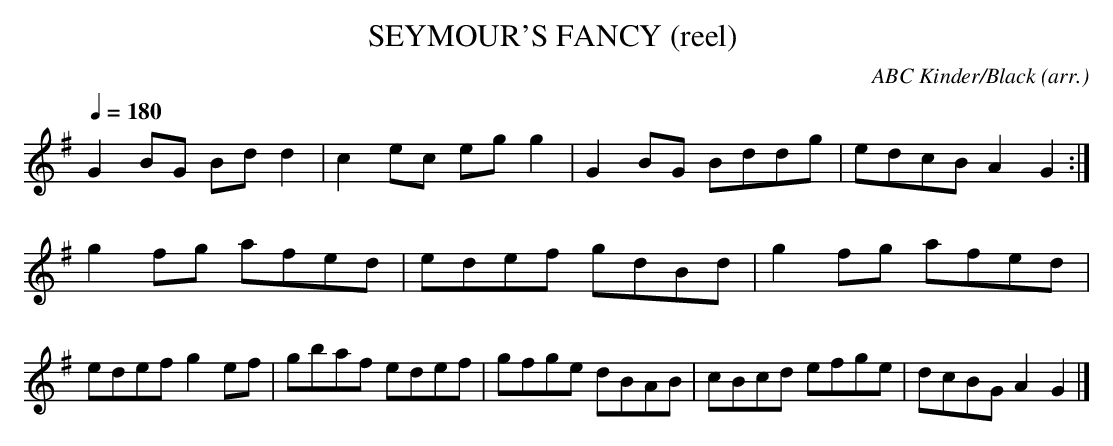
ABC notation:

X:1
T:SEYMOUR'S FANCY (reel) \
C:ABC Kinder/Black (arr.)\
M:4/4\
L:1/8\
Q:1/4=180\
K:G\
G2BG Bdd2|c2ec egg2|G2BG Bddg|edcB A2G2:|\
g2fg afed|edef gdBd|g2fg afed|edef g2ef|\
gbaf edef|gfge dBAB|cBcd efge|dcBG A2G2|]\
\
\
